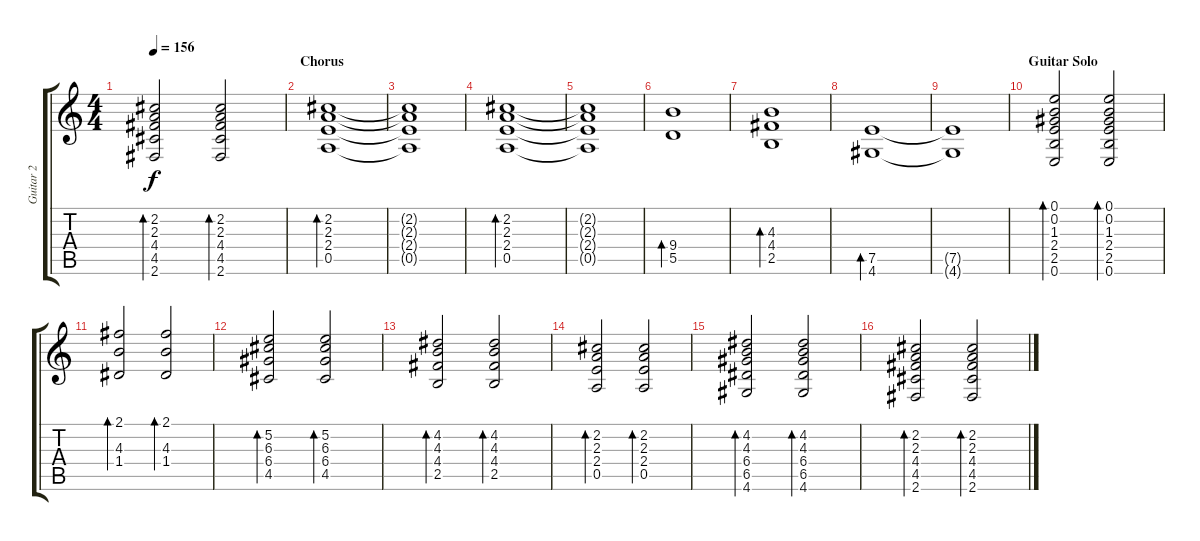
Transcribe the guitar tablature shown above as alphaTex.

\track ("Guitar 2" "Guitar 2") {instrument acousticguitarnylon}
\staff {score tabs}
\tuning (E4 B3 G3 D3 A2 E2) {hide}
\ts (4 4)
\tempo 156
\clef g2
\ks c
(2.2 2.3 4.4 4.5 2.6).2{bd 60 dy f} (2.2 2.3 4.4 4.5 2.6).2{bd 60} |
\section ("" "Chorus")
(2.2 2.3 2.4 0.5).1{bd 60} |
(2.2{t} 2.3{t} 2.4{t} 0.5{t}).1 |
(2.2 2.3 2.4 0.5).1{bd 60} |
(2.2{t} 2.3{t} 2.4{t} 0.5{t}).1 |
(9.4 5.5).1{bd 60} |
(4.3 4.4 2.5).1{bd 60} |
(7.5 4.6).1{bd 60} |
(7.5{t} 4.6{t}).1 |
\section ("" "Guitar Solo")
(0.1 0.2 1.3 2.4 2.5 0.6).2{bd 60} (0.1 0.2 1.3 2.4 2.5 0.6).2{bd 60} |
(2.1 4.3 1.4).2{bd 60} (2.1 4.3 1.4).2{bd 60} |
(5.2 6.3 6.4 4.5).2{bd 60} (5.2 6.3 6.4 4.5).2{bd 60} |
(4.2 4.3 4.4 2.5).2{bd 60} (4.2 4.3 4.4 2.5).2{bd 60} |
(2.2 2.3 2.4 0.5).2{bd 60} (2.2 2.3 2.4 0.5).2{bd 60} |
(4.2 4.3 6.4 6.5 4.6).2{bd 60} (4.2 4.3 6.4 6.5 4.6).2{bd 60} |
(2.2 2.3 4.4 4.5 2.6).2{bd 60} (2.2 2.3 4.4 4.5 2.6).2{bd 60}
